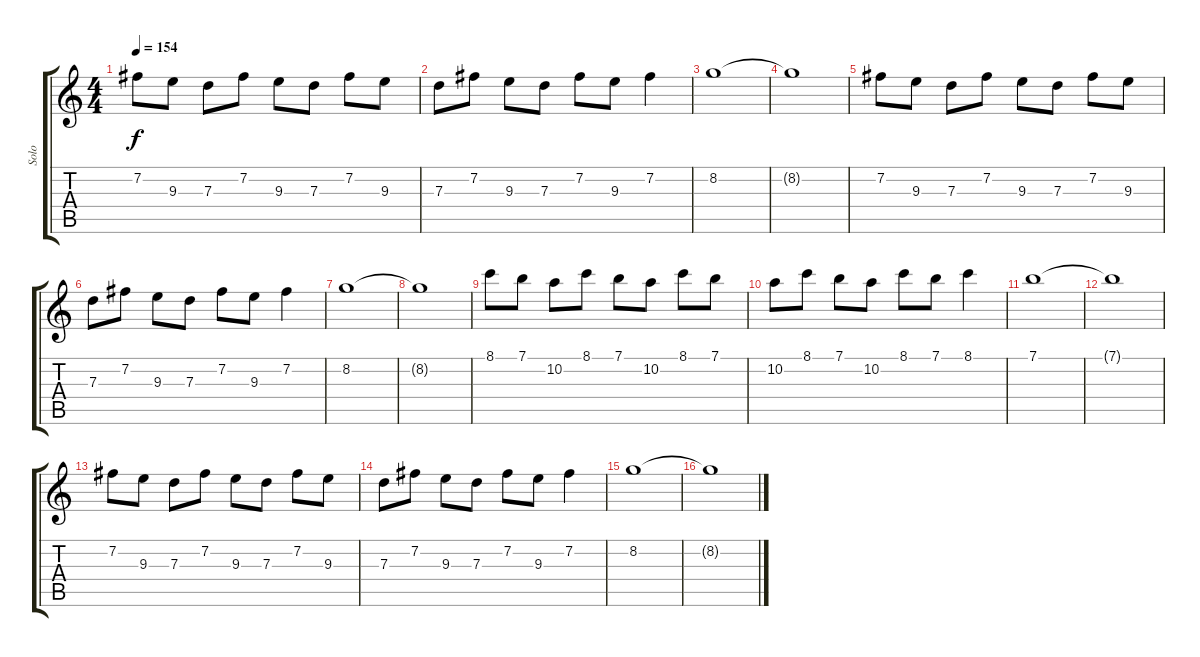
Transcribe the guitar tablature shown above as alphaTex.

\track ("Solo" "Solo") {instrument distortionguitar}
\staff {score tabs}
\tuning (E4 B3 G3 D3 A2 E2) {hide}
\ts (4 4)
\tempo 154
\clef g2
\ks c
7.2.8{dy f instrument distortionguitar} 9.3.8 7.3.8 7.2.8 9.3.8 7.3.8 7.2.8 9.3.8 |
7.3.8 7.2.8 9.3.8 7.3.8 7.2.8 9.3.8 7.2.4 |
8.2.1 |
8.2{t}.1 |
7.2.8 9.3.8 7.3.8 7.2.8 9.3.8 7.3.8 7.2.8 9.3.8 |
7.3.8 7.2.8 9.3.8 7.3.8 7.2.8 9.3.8 7.2.4 |
8.2.1 |
8.2{t}.1 |
8.1.8 7.1.8 10.2.8 8.1.8 7.1.8 10.2.8 8.1.8 7.1.8 |
10.2.8 8.1.8 7.1.8 10.2.8 8.1.8 7.1.8 8.1.4 |
7.1.1 |
7.1{t}.1 |
7.2.8 9.3.8 7.3.8 7.2.8 9.3.8 7.3.8 7.2.8 9.3.8 |
7.3.8 7.2.8 9.3.8 7.3.8 7.2.8 9.3.8 7.2.4 |
8.2.1 |
8.2{t}.1
